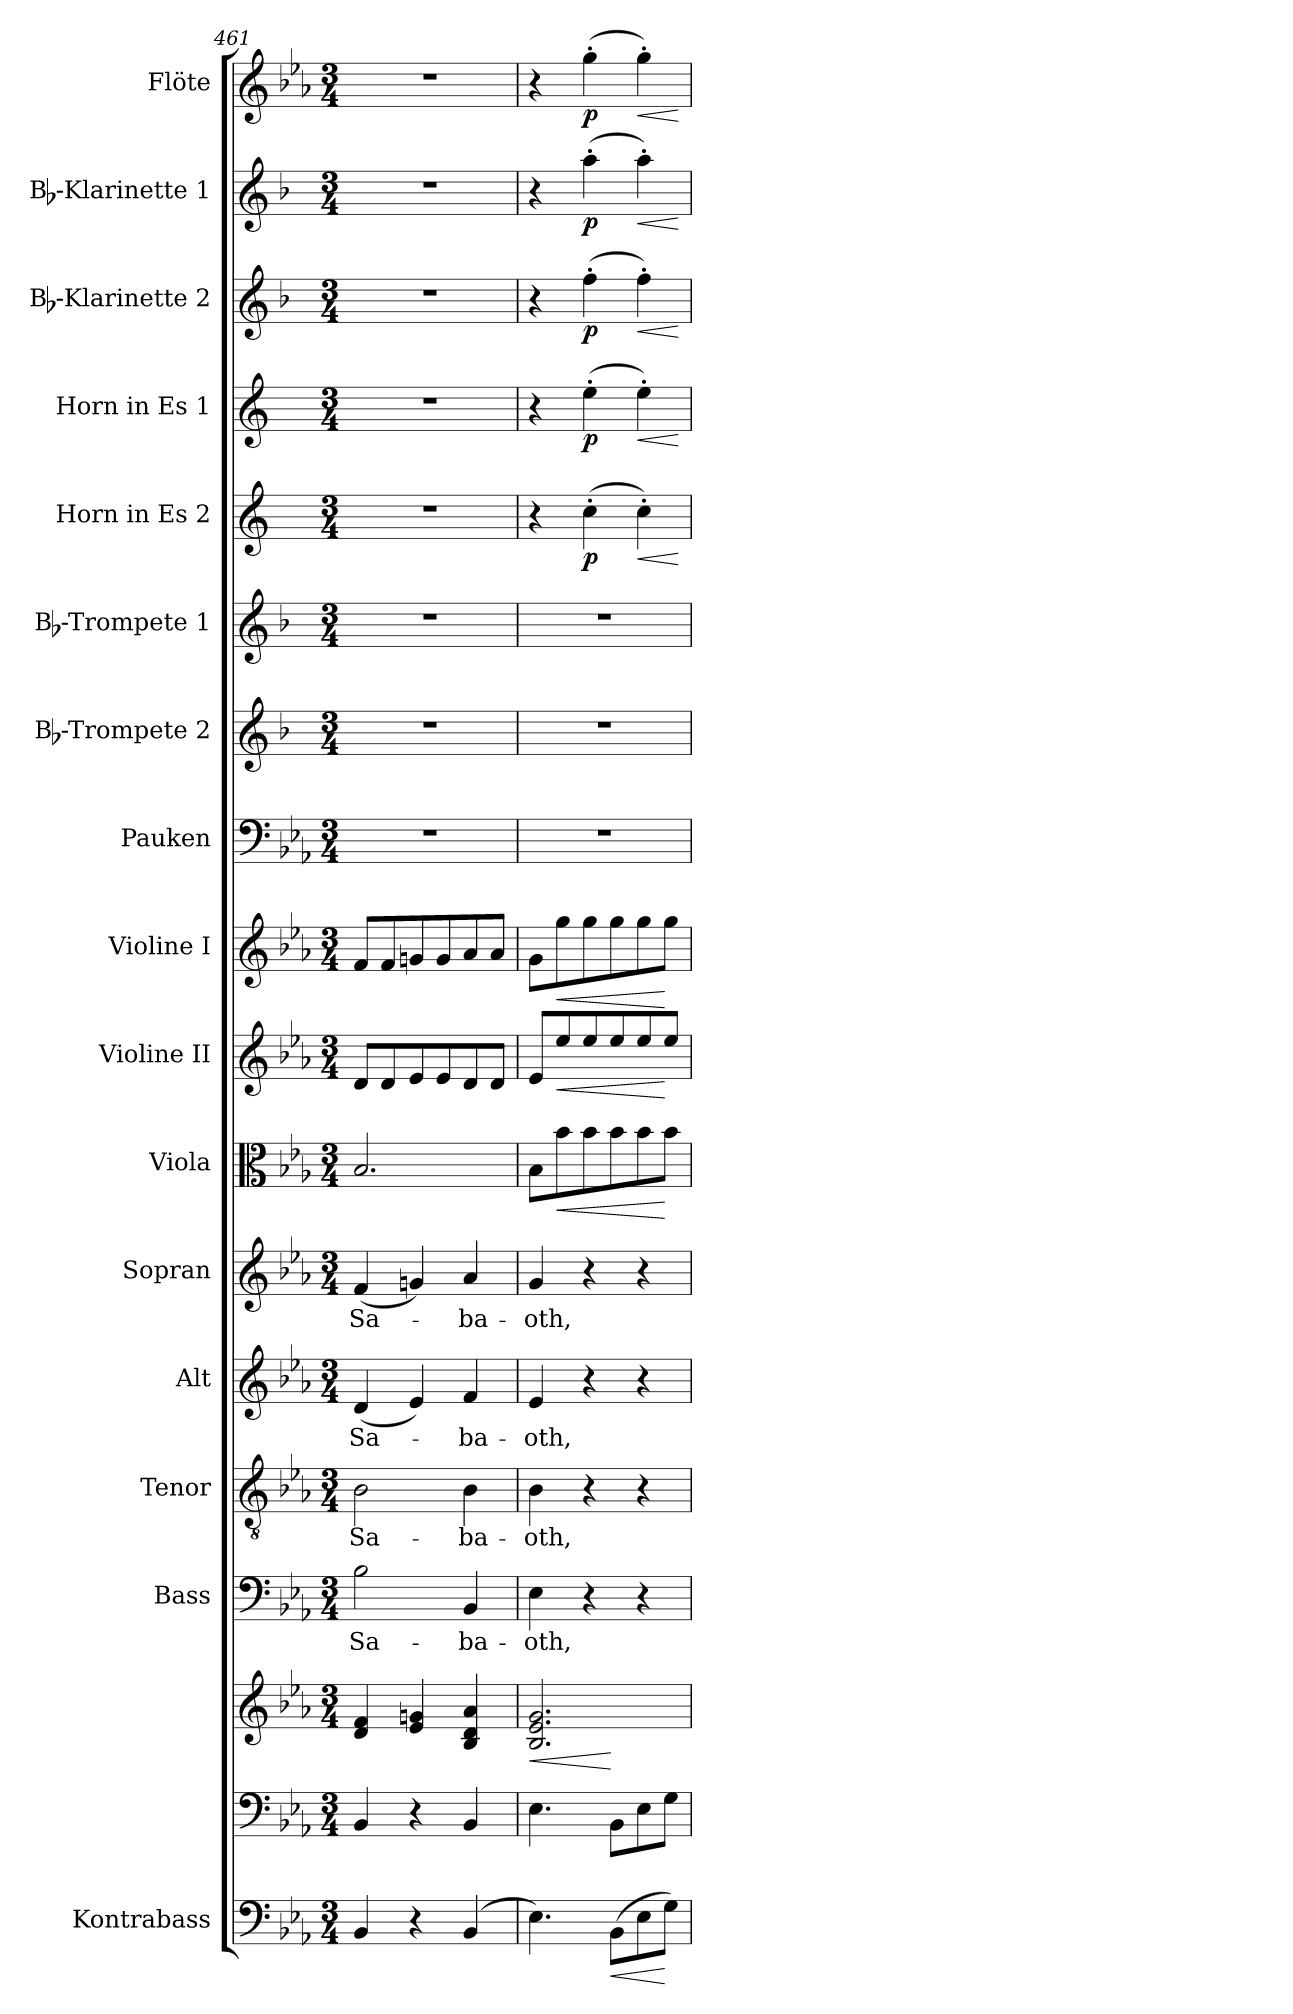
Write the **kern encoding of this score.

**kern	**dynam	**kern	**kern	**dynam	**kern	**text	**kern	**text	**kern	**text	**kern	**text	**kern	**dynam	**kern	**dynam	**kern	**dynam	**kern	**kern	**kern	**kern	**dynam	**kern	**dynam	**kern	**dynam	**kern	**dynam	**kern	**dynam
*part17	*part17	*part16	*part16	*part16	*part15	*part15	*part14	*part14	*part13	*part13	*part12	*part12	*part11	*part11	*part10	*part10	*part9	*part9	*part8	*part7	*part6	*part5	*part5	*part4	*part4	*part3	*part3	*part2	*part2	*part1	*part1
*staff18	*staff18	*staff17	*staff16	*staff16/17	*staff15	*staff15	*staff14	*staff14	*staff13	*staff13	*staff12	*staff12	*staff11	*staff11	*staff10	*staff10	*staff9	*staff9	*staff8	*staff7	*staff6	*staff5	*staff5	*staff4	*staff4	*staff3	*staff3	*staff2	*staff2	*staff1	*staff1
*I"Kontrabass	*	*	*	*	*I"Bass	*	*I"Tenor	*	*I"Alt	*	*I"Sopran	*	*I"Viola	*	*I"Violine II	*	*I"Violine I	*	*I"Pauken	*I"Bb-Trompete 2	*I"Bb-Trompete 1	*I"Horn in Es 2	*	*I"Horn in Es 1	*	*I"Bb-Klarinette 2	*	*I"Bb-Klarinette 1	*	*I"Flöte	*
*I'Kb.	*	*	*	*	*I'B.	*	*I'T.	*	*I'A.	*	*I'S.	*	*I'Vla.	*	*I'Vl. II	*	*I'Vl. I	*	*I'Pk.	*I'Bb Trp. 2	*I'Bb Trp. 1	*	*	*	*	*I'Bb Kl. 2	*	*I'Bb Kl. 1	*	*I'Fl.	*
*clefF4	*	*clefF4	*clefG2	*	*clefF4	*	*clefGv2	*	*clefG2	*	*clefG2	*	*clefC3	*	*clefG2	*	*clefG2	*	*clefF4	*clefG2	*clefG2	*clefG2	*	*clefG2	*	*clefG2	*	*clefG2	*	*clefG2	*
*ITrd7c12	*	*	*	*	*	*	*	*	*	*	*	*	*	*	*	*	*	*	*	*ITrd1c2	*ITrd1c2	*ITrd5c9	*	*ITrd5c9	*	*ITrd1c2	*	*ITrd1c2	*	*	*
*k[b-e-a-]	*	*k[b-e-a-]	*k[b-e-a-]	*	*k[b-e-a-]	*	*k[b-e-a-]	*	*k[b-e-a-]	*	*k[b-e-a-]	*	*k[b-e-a-]	*	*k[b-e-a-]	*	*k[b-e-a-]	*	*k[b-e-a-]	*k[b-e-a-]	*k[b-e-a-]	*k[b-e-a-]	*	*k[b-e-a-]	*	*k[b-e-a-]	*	*k[b-e-a-]	*	*k[b-e-a-]	*
*E-:	*	*E-:	*E-:	*	*E-:	*	*E-:	*	*E-:	*	*E-:	*	*E-:	*	*E-:	*	*E-:	*	*E-:	*E-:	*E-:	*E-:	*	*E-:	*	*E-:	*	*E-:	*	*E-:	*
*M3/4	*	*M3/4	*M3/4	*	*M3/4	*	*M3/4	*	*M3/4	*	*M3/4	*	*M3/4	*	*M3/4	*	*M3/4	*	*M3/4	*M3/4	*M3/4	*M3/4	*	*M3/4	*	*M3/4	*	*M3/4	*	*M3/4	*
=461	=461	=461	=461	=461	=461	=461	=461	=461	=461	=461	=461	=461	=461	=461	=461	=461	=461	=461	=461	=461	=461	=461	=461	=461	=461	=461	=461	=461	=461	=461	=461
!	!	!	!	!	!	!LO:LY:b	!	!LO:LY:b	!	!LO:LY:b	!	!LO:LY:b	!	!	!	!	!	!	!	!	!	!	!	!	!	!	!	!	!	!	!
4BBB-/	.	4BB-/	4d/ 4f/	.	2B-\	Sa-	2B-\	Sa-	(<4d/	Sa-	(<4f/	Sa-	2.B-/	.	8d/L	.	8f/L	.	2.r	2.r	2.r	2.r	.	2.r	.	2.r	.	2.r	.	2.r	.
.	.	.	.	.	.	.	.	.	.	.	.	.	.	.	8d/	.	8f/	.	.	.	.	.	.	.	.	.	.	.	.	.	.
4r	.	4r	4e-/ 4gn/	.	.	.	.	.	4e-/)	.	4gn/)	.	.	.	8e-/	.	8gn/	.	.	.	.	.	.	.	.	.	.	.	.	.	.
.	.	.	.	.	.	.	.	.	.	.	.	.	.	.	8e-/	.	8g/	.	.	.	.	.	.	.	.	.	.	.	.	.	.
!	!	!	!	!	!	!LO:LY:b	!	!LO:LY:b	!	!LO:LY:b	!	!LO:LY:b	!	!	!	!	!	!	!	!	!	!	!	!	!	!	!	!	!	!	!
(4BBB-/	.	4BB-/	4B-/ 4d/ 4a-/	.	4BB-/	-ba-	4B-\	-ba-	4f/	-ba-	4a-/	-ba-	.	.	8d/	.	8a-/	.	.	.	.	.	.	.	.	.	.	.	.	.	.
.	.	.	.	.	.	.	.	.	.	.	.	.	.	.	8d/J	.	8a-/J	.	.	.	.	.	.	.	.	.	.	.	.	.	.
=462	=462	=462	=462	=462	=462	=462	=462	=462	=462	=462	=462	=462	=462	=462	=462	=462	=462	=462	=462	=462	=462	=462	=462	=462	=462	=462	=462	=462	=462	=462	=462
!	!	!	!	!LO:HP:b	!	!LO:LY:b	!	!LO:LY:b	!	!LO:LY:b	!	!LO:LY:b	!	!	!	!	!	!	!	!	!	!	!	!	!	!	!	!	!	!	!
4.EE-\)	.	4.E-\	2.B-/ 2.e-/ 2.g/	<	4E-\	-oth,	4B-\	-oth,	4e-/	-oth,	4g/	-oth,	8B-\L	.	8e-/L	.	8g\L	.	2.r	2.r	2.r	4r	.	4r	.	4r	.	4r	.	4r	.
!	!	!	!	!	!	!	!	!	!	!	!	!	!	!LO:HP:b	!	!LO:HP:b	!	!LO:HP:b	!	!	!	!	!	!	!	!	!	!	!	!	!
.	.	.	.	.	.	.	.	.	.	.	.	.	8b-\	<	8ee-/	<	8gg\	<	.	.	.	.	.	.	.	.	.	.	.	.	.
!	!	!	!	!	!	!	!	!	!	!	!	!	!	!	!	!	!	!	!	!	!	!	!LO:DY:b	!	!LO:DY:b	!	!LO:DY:b	!	!LO:DY:b	!	!LO:DY:b
.	.	.	.	.	4r	.	4r	.	4r	.	4r	.	8b-\	.	8ee-/	.	8gg\	.	.	.	.	(<4e-'<\	p	(<4g'<\	p	(>4ee-'>\	p	(>4gg'>\	p	(>4gg'>\	p
!	!LO:HP:b	!	!	!	!	!	!	!	!	!	!	!	!	!	!	!	!	!	!	!	!	!	!	!	!	!	!	!	!	!	!
(>8BBB-\L	<	8BB-\L	.	[	.	.	.	.	.	.	.	.	8b-\	.	8ee-/	.	8gg\	.	.	.	.	.	.	.	.	.	.	.	.	.	.
!	!	!	!	!	!	!	!	!	!	!	!	!	!	!	!	!	!	!	!	!	!	!	!LO:HP:b	!	!LO:HP:b	!	!LO:HP:b	!	!LO:HP:b	!	!LO:HP:b
8EE-\	.	8E-\	.	.	4r	.	4r	.	4r	.	4r	.	8b-\	.	8ee-/	.	8gg\	.	.	.	.	4e-'<\)	<	4g'<\)	<	4ee-'>\)	<	4gg'>\)	<	4gg'>\)	<
8GG\J)	[	8G\J	.	.	.	.	.	.	.	.	.	.	8b-\J	[	8ee-/J	[	8gg\J	[	.	.	.	.	.	.	.	.	.	.	.	.	.
.	.	.	.	.	.	.	.	.	.	.	.	.	.	.	.	.	.	.	.	.	.	.	[	.	[	.	[	.	[	.	[
=	=	=	=	=	=	=	=	=	=	=	=	=	=	=	=	=	=	=	=	=	=	=	=	=	=	=	=	=	=	=	=
*-	*-	*-	*-	*-	*-	*-	*-	*-	*-	*-	*-	*-	*-	*-	*-	*-	*-	*-	*-	*-	*-	*-	*-	*-	*-	*-	*-	*-	*-	*-	*-
